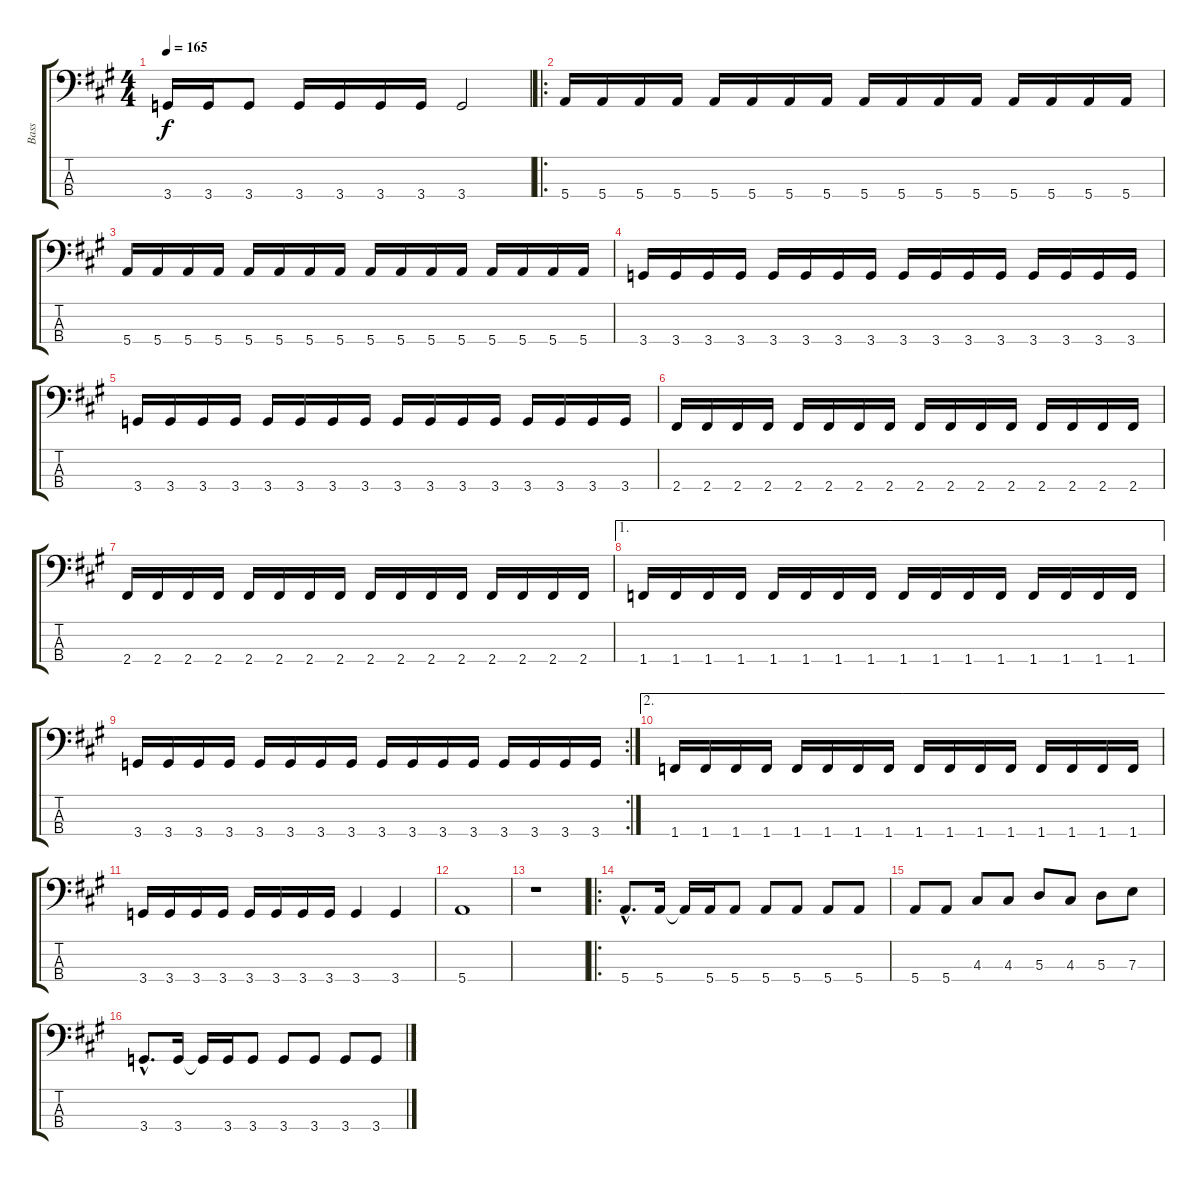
\track ("Bass" "Bass") {instrument electricbasspick}
\staff {score tabs}
\tuning (G2 D2 A1 E1) {hide}
\ts (4 4)
\tempo 165
\clef f4
\ks a
3.4.16{dy f} 3.4.16 3.4.8 3.4.16 3.4.16 3.4.16 3.4.16 3.4.2 |
\ro
5.4.16 5.4.16 5.4.16 5.4.16 5.4.16 5.4.16 5.4.16 5.4.16 5.4.16 5.4.16 5.4.16 5.4.16 5.4.16 5.4.16 5.4.16 5.4.16 |
5.4.16 5.4.16 5.4.16 5.4.16 5.4.16 5.4.16 5.4.16 5.4.16 5.4.16 5.4.16 5.4.16 5.4.16 5.4.16 5.4.16 5.4.16 5.4.16 |
3.4.16 3.4.16 3.4.16 3.4.16 3.4.16 3.4.16 3.4.16 3.4.16 3.4.16 3.4.16 3.4.16 3.4.16 3.4.16 3.4.16 3.4.16 3.4.16 |
3.4.16 3.4.16 3.4.16 3.4.16 3.4.16 3.4.16 3.4.16 3.4.16 3.4.16 3.4.16 3.4.16 3.4.16 3.4.16 3.4.16 3.4.16 3.4.16 |
2.4.16 2.4.16 2.4.16 2.4.16 2.4.16 2.4.16 2.4.16 2.4.16 2.4.16 2.4.16 2.4.16 2.4.16 2.4.16 2.4.16 2.4.16 2.4.16 |
2.4.16 2.4.16 2.4.16 2.4.16 2.4.16 2.4.16 2.4.16 2.4.16 2.4.16 2.4.16 2.4.16 2.4.16 2.4.16 2.4.16 2.4.16 2.4.16 |
\ae 1
1.4.16 1.4.16 1.4.16 1.4.16 1.4.16 1.4.16 1.4.16 1.4.16 1.4.16 1.4.16 1.4.16 1.4.16 1.4.16 1.4.16 1.4.16 1.4.16 |
\rc 2
3.4.16 3.4.16 3.4.16 3.4.16 3.4.16 3.4.16 3.4.16 3.4.16 3.4.16 3.4.16 3.4.16 3.4.16 3.4.16 3.4.16 3.4.16 3.4.16 |
\ae 2
1.4.16 1.4.16 1.4.16 1.4.16 1.4.16 1.4.16 1.4.16 1.4.16 1.4.16 1.4.16 1.4.16 1.4.16 1.4.16 1.4.16 1.4.16 1.4.16 |
3.4.16 3.4.16 3.4.16 3.4.16 3.4.16 3.4.16 3.4.16 3.4.16 3.4.4 3.4.4 |
5.4.1 |
r.1 |
\ro
5.4{hac}.8{d} 5.4.16 5.4{t}.16 5.4.16 5.4.8 5.4.8 5.4.8 5.4.8 5.4.8 |
5.4.8 5.4.8 4.3.8 4.3.8 5.3.8 4.3.8 5.3.8 7.3.8 |
3.4{hac}.8{d} 3.4.16 3.4{t}.16 3.4.16 3.4.8 3.4.8 3.4.8 3.4.8 3.4.8
